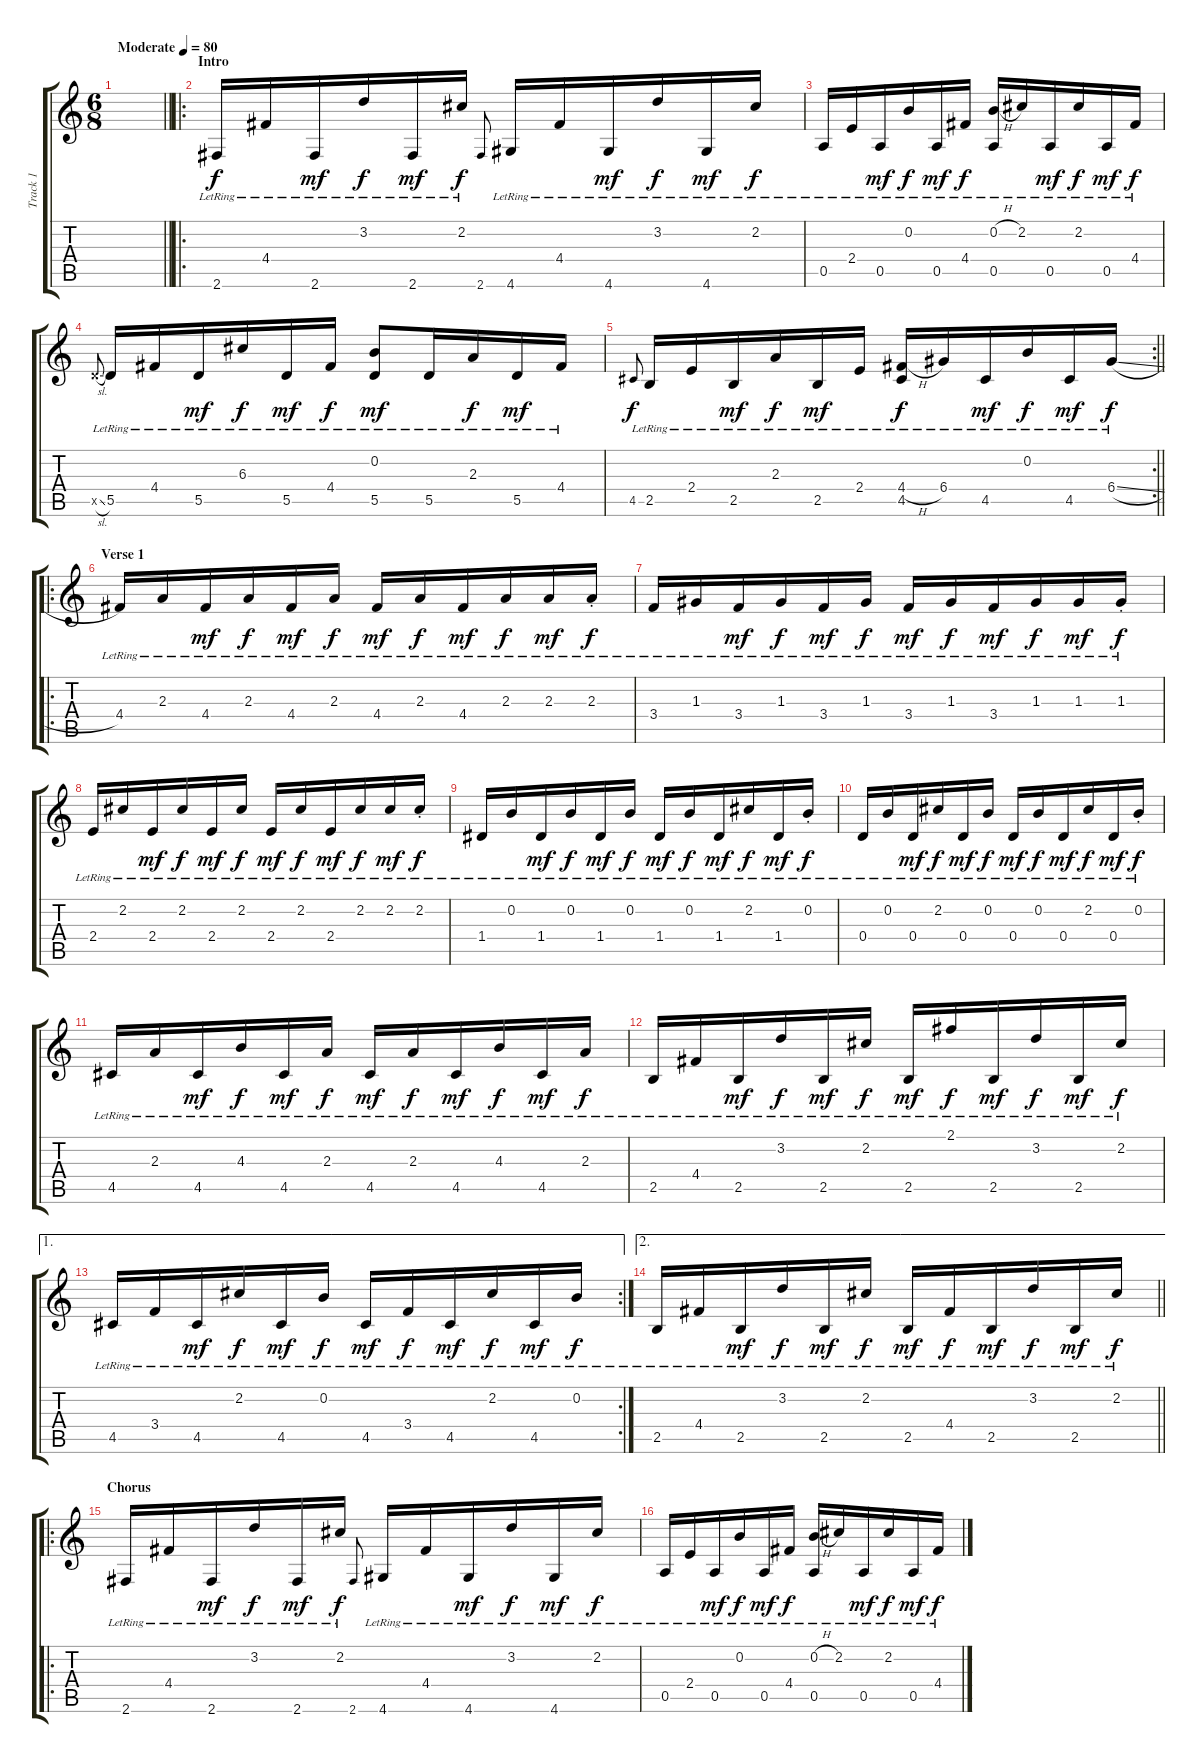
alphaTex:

\track ("Track 1" "Track 1") {instrument acousticguitarsteel}
\staff {score tabs}
\tuning (E4 B3 G3 D3 A2 E2) {hide}
\ts (6 8)
\tempo (80 "Moderate")
\clef g2
\barLineRight lightlight
\ks c
|
\ro
\section ("" "Intro")
2.6{lr}.16 4.4{lr}.16 2.6{lr}.16{dy mf} 3.2{lr}.16{dy f} 2.6{lr}.16{dy mf} 2.2{lr}.16{dy f} 2.6.8{gr onbeat} 4.6{lr}.16 4.4{lr}.16 4.6{lr}.16{dy mf} 3.2{lr}.16{dy f} 4.6{lr}.16{dy mf} 2.2{lr}.16{dy f} |
0.5{lr}.16 2.4{lr}.16 0.5{lr}.16{dy mf} 0.2{lr}.16{dy f} 0.5{lr}.16{dy mf} 4.4{lr}.16{dy f} (0.2{h lr} 0.5{lr}).16 2.2{lr}.16 0.5{lr}.16{dy mf} 2.2{lr}.16{dy f} 0.5{lr}.16{dy mf} 4.4{lr}.16{dy f} |
5.5{sl x}.8{gr onbeat} 5.5{lr}.16 4.4{lr}.16 5.5{lr}.16{dy mf} 6.3{lr}.16{dy f} 5.5{lr}.16{dy mf} 4.4{lr}.16{dy f} (0.2{lr} 5.5{lr}).8{dy mf} 5.5{lr}.16 2.3{lr}.16{dy f} 5.5{lr}.16{dy mf} 4.4{lr}.16 |
\rc 2
\barLineRight lightlight
4.5.8{gr onbeat dy f} 2.5{lr}.16 2.4{lr}.16 2.5{lr}.16{dy mf} 2.3{lr}.16{dy f} 2.5{lr}.16{dy mf} 2.4{lr}.16 (4.4{h lr} 4.5{lr}).16{dy f} 6.4{lr}.16 4.5{lr}.16{dy mf} 0.2{lr}.16{dy f} 4.5{lr}.16{dy mf} 6.4{sl lr}.16{dy f} |
\ro
\section ("" "Verse 1")
4.4{lr}.16 2.3{lr}.16 4.4{lr}.16{dy mf} 2.3{lr}.16{dy f} 4.4{lr}.16{dy mf} 2.3{lr}.16{dy f} 4.4{lr}.16{dy mf} 2.3{lr}.16{dy f} 4.4{lr}.16{dy mf} 2.3{lr}.16{dy f} 2.3{lr}.16{dy mf} 2.3{st lr}.16{dy f} |
3.4{lr}.16 1.3{lr}.16 3.4{lr}.16{dy mf} 1.3{lr}.16{dy f} 3.4{lr}.16{dy mf} 1.3{lr}.16{dy f} 3.4{lr}.16{dy mf} 1.3{lr}.16{dy f} 3.4{lr}.16{dy mf} 1.3{lr}.16{dy f} 1.3{lr}.16{dy mf} 1.3{st lr}.16{dy f} |
2.4{lr}.16 2.2{lr}.16 2.4{lr}.16{dy mf} 2.2{lr}.16{dy f} 2.4{lr}.16{dy mf} 2.2{lr}.16{dy f} 2.4{lr}.16{dy mf} 2.2{lr}.16{dy f} 2.4{lr}.16{dy mf} 2.2{lr}.16{dy f} 2.2{lr}.16{dy mf} 2.2{st lr}.16{dy f} |
1.4{lr}.16 0.2{lr}.16 1.4{lr}.16{dy mf} 0.2{lr}.16{dy f} 1.4{lr}.16{dy mf} 0.2{lr}.16{dy f} 1.4{lr}.16{dy mf} 0.2{lr}.16{dy f} 1.4{lr}.16{dy mf} 2.2{lr}.16{dy f} 1.4{lr}.16{dy mf} 0.2{st lr}.16{dy f} |
0.4{lr}.16 0.2{lr}.16 0.4{lr}.16{dy mf} 2.2{lr}.16{dy f} 0.4{lr}.16{dy mf} 0.2{lr}.16{dy f} 0.4{lr}.16{dy mf} 0.2{lr}.16{dy f} 0.4{lr}.16{dy mf} 2.2{lr}.16{dy f} 0.4{lr}.16{dy mf} 0.2{st lr}.16{dy f} |
4.5{lr}.16 2.3{lr}.16 4.5{lr}.16{dy mf} 4.3{lr}.16{dy f} 4.5{lr}.16{dy mf} 2.3{lr}.16{dy f} 4.5{lr}.16{dy mf} 2.3{lr}.16{dy f} 4.5{lr}.16{dy mf} 4.3{lr}.16{dy f} 4.5{lr}.16{dy mf} 2.3{lr}.16{dy f} |
2.5{lr}.16 4.4{lr}.16 2.5{lr}.16{dy mf} 3.2{lr}.16{dy f} 2.5{lr}.16{dy mf} 2.2{lr}.16{dy f} 2.5{lr}.16{dy mf} 2.1{lr}.16{dy f} 2.5{lr}.16{dy mf} 3.2{lr}.16{dy f} 2.5{lr}.16{dy mf} 2.2{lr}.16{dy f} |
\ae 1
\rc 2
4.5{lr}.16 3.4{lr}.16 4.5{lr}.16{dy mf} 2.2{lr}.16{dy f} 4.5{lr}.16{dy mf} 0.2{lr}.16{dy f} 4.5{lr}.16{dy mf} 3.4{lr}.16{dy f} 4.5{lr}.16{dy mf} 2.2{lr}.16{dy f} 4.5{lr}.16{dy mf} 0.2{lr}.16{dy f} |
\ae 2
\barLineRight lightlight
2.5{lr}.16 4.4{lr}.16 2.5{lr}.16{dy mf} 3.2{lr}.16{dy f} 2.5{lr}.16{dy mf} 2.2{lr}.16{dy f} 2.5{lr}.16{dy mf} 4.4{lr}.16{dy f} 2.5{lr}.16{dy mf} 3.2{lr}.16{dy f} 2.5{lr}.16{dy mf} 2.2{lr}.16{dy f} |
\ro
\section ("" "Chorus")
2.6{lr}.16 4.4{lr}.16 2.6{lr}.16{dy mf} 3.2{lr}.16{dy f} 2.6{lr}.16{dy mf} 2.2{lr}.16{dy f} 2.6.8{gr onbeat} 4.6{lr}.16 4.4{lr}.16 4.6{lr}.16{dy mf} 3.2{lr}.16{dy f} 4.6{lr}.16{dy mf} 2.2{lr}.16{dy f} |
0.5{lr}.16 2.4{lr}.16 0.5{lr}.16{dy mf} 0.2{lr}.16{dy f} 0.5{lr}.16{dy mf} 4.4{lr}.16{dy f} (0.2{h lr} 0.5{lr}).16 2.2{lr}.16 0.5{lr}.16{dy mf} 2.2{lr}.16{dy f} 0.5{lr}.16{dy mf} 4.4{lr}.16{dy f}
